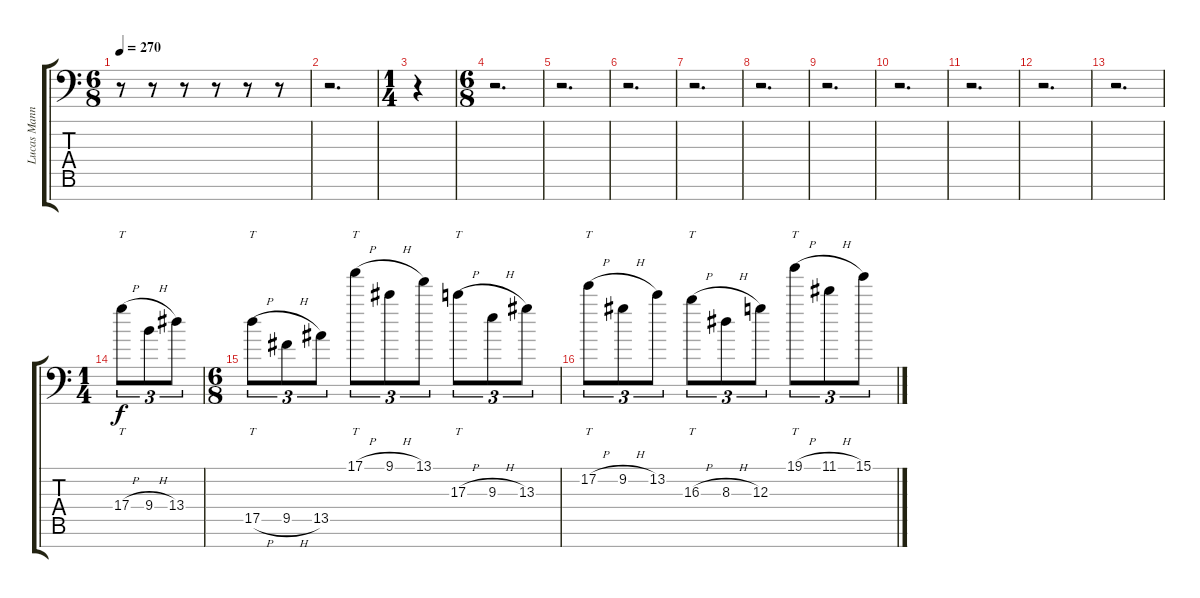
\track ("Lucas Mann" "Lucas Mann") {instrument distortionguitar}
\staff {score tabs}
\tuning (E4 B3 G3 D3 A2 E2 A1) {hide}
\ts (6 8)
\tempo 270
\clef f4
\ks c
r.8{dy f} r.8 r.8 r.8 r.8 r.8 |
r.2{d} |
\ts (1 4)
r.4 |
\ts (6 8)
r.2{d} |
r.2{d} |
r.2{d} |
r.2{d} |
r.2{d} |
r.2{d} |
r.2{d} |
r.2{d} |
r.2{d} |
r.2{d} |
\ts (1 4)
17.4{h}.8{tt tu (3 2)} 9.4{h}.8{tu (3 2)} 13.4.8{tu (3 2)} |
\ts (6 8)
17.5{h}.8{tt tu (3 2)} 9.5{h}.8{tu (3 2)} 13.5.8{tu (3 2)} 17.1{h}.8{tt tu (3 2)} 9.1{h}.8{tu (3 2)} 13.1.8{tu (3 2)} 17.3{h}.8{tt tu (3 2)} 9.3{h}.8{tu (3 2)} 13.3.8{tu (3 2)} |
17.2{h}.8{tt tu (3 2)} 9.2{h}.8{tu (3 2)} 13.2.8{tu (3 2)} 16.3{h}.8{tt tu (3 2)} 8.3{h}.8{tu (3 2)} 12.3.8{tu (3 2)} 19.1{h}.8{tt tu (3 2)} 11.1{h}.8{tu (3 2)} 15.1.8{tu (3 2)}
